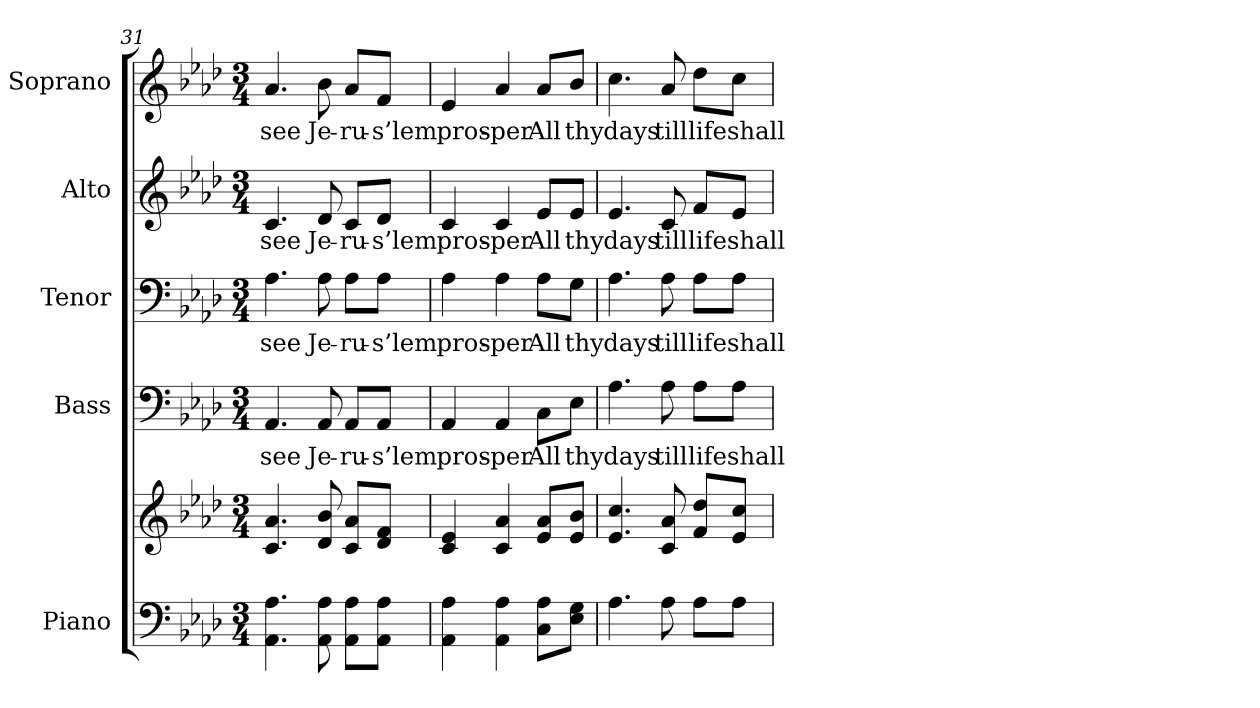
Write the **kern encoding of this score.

**kern	**kern	**kern	**text	**kern	**text	**kern	**text	**kern	**text
*part5	*part5	*part4	*part4	*part3	*part3	*part2	*part2	*part1	*part1
*staff6	*staff5	*staff4	*staff4	*staff3	*staff3	*staff2	*staff2	*staff1	*staff1
*I"Piano	*	*I"Bass	*	*I"Tenor	*	*I"Alto	*	*I"Soprano	*
*I'Pno.	*	*I'B.	*	*I'T.	*	*I'A.	*	*I'S.	*
!!LO:PB:g=z
*clefF4	*clefG2	*clefF4	*	*clefF4	*	*clefG2	*	*clefG2	*
*k[b-e-a-d-]	*k[b-e-a-d-]	*k[b-e-a-d-]	*	*k[b-e-a-d-]	*	*k[b-e-a-d-]	*	*k[b-e-a-d-]	*
*f:	*f:	*f:	*	*f:	*	*f:	*	*f:	*
*M3/4	*M3/4	*M3/4	*	*M3/4	*	*M3/4	*	*M3/4	*
=31	=31	=31	=31	=31	=31	=31	=31	=31	=31
!	!	!	!LO:LY:b:color=#000000	!	!	!	!	!	!
!	!	!	!	!	!LO:LY:b:color=#000000	!	!	!	!
!	!	!	!	!	!	!	!LO:LY:b:color=#000000	!	!
!	!	!	!	!	!	!	!	!	!LO:LY:b:color=#000000
4.AA-i\ 4.A-i	4.ci/ 4.a-i	4.AA-i/	see	4.A-i\	see	4.ci/	see	4.a-i/	see
!	!	!	!LO:LY:b:color=#000000	!	!	!	!	!	!
!	!	!	!	!	!LO:LY:b:color=#000000	!	!	!	!
!	!	!	!	!	!	!	!LO:LY:b:color=#000000	!	!
!	!	!	!	!	!	!	!	!	!LO:LY:b:color=#000000
8AA-i\ 8A-i	8d-i/ 8b-i	8AA-i/	Je-	8A-i\	Je-	8d-i/	Je-	8b-i\	Je-
!	!	!	!LO:LY:b:color=#000000	!	!	!	!	!	!
!	!	!	!	!	!LO:LY:b:color=#000000	!	!	!	!
!	!	!	!	!	!	!	!LO:LY:b:color=#000000	!	!
!	!	!	!	!	!	!	!	!	!LO:LY:b:color=#000000
8AA-i\ 8A-i\L	8ci/ 8a-i/L	8AA-i/L	-ru-	8A-i\L	-ru-	8ci/L	-ru-	8a-i/L	-ru-
!	!	!	!LO:LY:b:color=#000000	!	!	!	!	!	!
!	!	!	!	!	!LO:LY:b:color=#000000	!	!	!	!
!	!	!	!	!	!	!	!LO:LY:b:color=#000000	!	!
!	!	!	!	!	!	!	!	!	!LO:LY:b:color=#000000
8AA-i\ 8A-i\J	8d-i/ 8fi/J	8AA-i/J	-s’lem	8A-i\J	-s’lem	8d-i/J	-s’lem	8fi/J	-s’lem
=32	=32	=32	=32	=32	=32	=32	=32	=32	=32
!	!	!	!LO:LY:b:color=#000000	!	!	!	!	!	!
!	!	!	!	!	!LO:LY:b:color=#000000	!	!	!	!
!	!	!	!	!	!	!	!LO:LY:b:color=#000000	!	!
!	!	!	!	!	!	!	!	!	!LO:LY:b:color=#000000
4AA-i\ 4A-i	4ci/ 4e-i	4AA-i/	pros-	4A-i\	pros-	4ci/	pros-	4e-i/	pros-
!	!	!	!LO:LY:b:color=#000000	!	!	!	!	!	!
!	!	!	!	!	!LO:LY:b:color=#000000	!	!	!	!
!	!	!	!	!	!	!	!LO:LY:b:color=#000000	!	!
!	!	!	!	!	!	!	!	!	!LO:LY:b:color=#000000
4AA-i\ 4A-i	4ci/ 4a-i	4AA-i/	-per	4A-i\	-per	4ci/	-per	4a-i/	-per
!	!	!	!LO:LY:b:color=#000000	!	!	!	!	!	!
!	!	!	!	!	!LO:LY:b:color=#000000	!	!	!	!
!	!	!	!	!	!	!	!LO:LY:b:color=#000000	!	!
!	!	!	!	!	!	!	!	!	!LO:LY:b:color=#000000
8Ci\ 8A-i\L	8e-i/ 8a-i/L	8Ci\L	All	8A-i\L	All	8e-i/L	All	8a-i/L	All
!	!	!	!LO:LY:b:color=#000000	!	!	!	!	!	!
!	!	!	!	!	!LO:LY:b:color=#000000	!	!	!	!
!	!	!	!	!	!	!	!LO:LY:b:color=#000000	!	!
!	!	!	!	!	!	!	!	!	!LO:LY:b:color=#000000
8E-i\ 8Gi\J	8e-i/ 8b-i/J	8E-i\J	thy	8Gi\J	thy	8e-i/J	thy	8b-i/J	thy
=33	=33	=33	=33	=33	=33	=33	=33	=33	=33
!	!	!	!LO:LY:b:color=#000000	!	!	!	!	!	!
!	!	!	!	!	!LO:LY:b:color=#000000	!	!	!	!
!	!	!	!	!	!	!	!LO:LY:b:color=#000000	!	!
!	!	!	!	!	!	!	!	!	!LO:LY:b:color=#000000
4.A-i\	4.e-i/ 4.cci	4.A-i\	days	4.A-i\	days	4.e-i/	days	4.cci\	days
!	!	!	!LO:LY:b:color=#000000	!	!	!	!	!	!
!	!	!	!	!	!LO:LY:b:color=#000000	!	!	!	!
!	!	!	!	!	!	!	!LO:LY:b:color=#000000	!	!
!	!	!	!	!	!	!	!	!	!LO:LY:b:color=#000000
8A-i\	8ci/ 8a-i	8A-i\	till	8A-i\	till	8ci/	till	8a-i/	till
!	!	!	!LO:LY:b:color=#000000	!	!	!	!	!	!
!	!	!	!	!	!LO:LY:b:color=#000000	!	!	!	!
!	!	!	!	!	!	!	!LO:LY:b:color=#000000	!	!
!	!	!	!	!	!	!	!	!	!LO:LY:b:color=#000000
8A-i\L	8fi/ 8dd-i/L	8A-i\L	life	8A-i\L	life	8fi/L	life	8dd-i\L	life
!	!	!	!LO:LY:b:color=#000000	!	!	!	!	!	!
!	!	!	!	!	!LO:LY:b:color=#000000	!	!	!	!
!	!	!	!	!	!	!	!LO:LY:b:color=#000000	!	!
!	!	!	!	!	!	!	!	!	!LO:LY:b:color=#000000
8A-i\J	8e-i/ 8cci/J	8A-i\J	shall	8A-i\J	shall	8e-i/J	shall	8cci\J	shall
=	=	=	=	=	=	=	=	=	=
*-	*-	*-	*-	*-	*-	*-	*-	*-	*-
